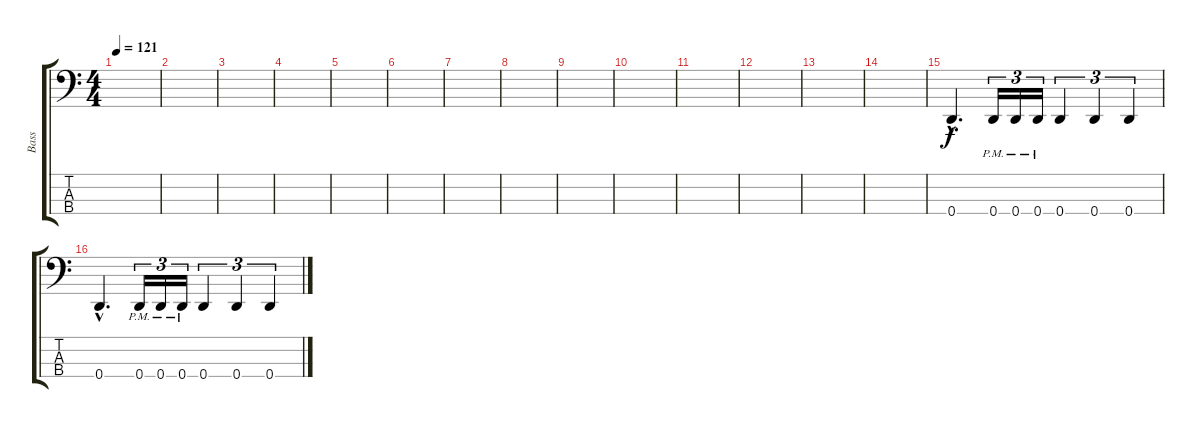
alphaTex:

\track ("Bass" "Bass") {instrument electricbasspick}
\staff {score tabs}
\tuning (G2 D2 A1 D1) {hide}
\ts (4 4)
\tempo 121
\clef f4
\ks c
|
|
|
|
|
|
|
|
|
|
|
|
|
|
0.4{hac}.4{d} 0.4{pm}.16{tu (3 2)} 0.4{pm}.16{tu (3 2)} 0.4{pm}.16{tu (3 2)} 0.4.4{tu (3 2)} 0.4.4{tu (3 2)} 0.4.4{tu (3 2)} |
0.4{hac}.4{d} 0.4{pm}.16{tu (3 2)} 0.4{pm}.16{tu (3 2)} 0.4{pm}.16{tu (3 2)} 0.4.4{tu (3 2)} 0.4.4{tu (3 2)} 0.4.4{tu (3 2)}
